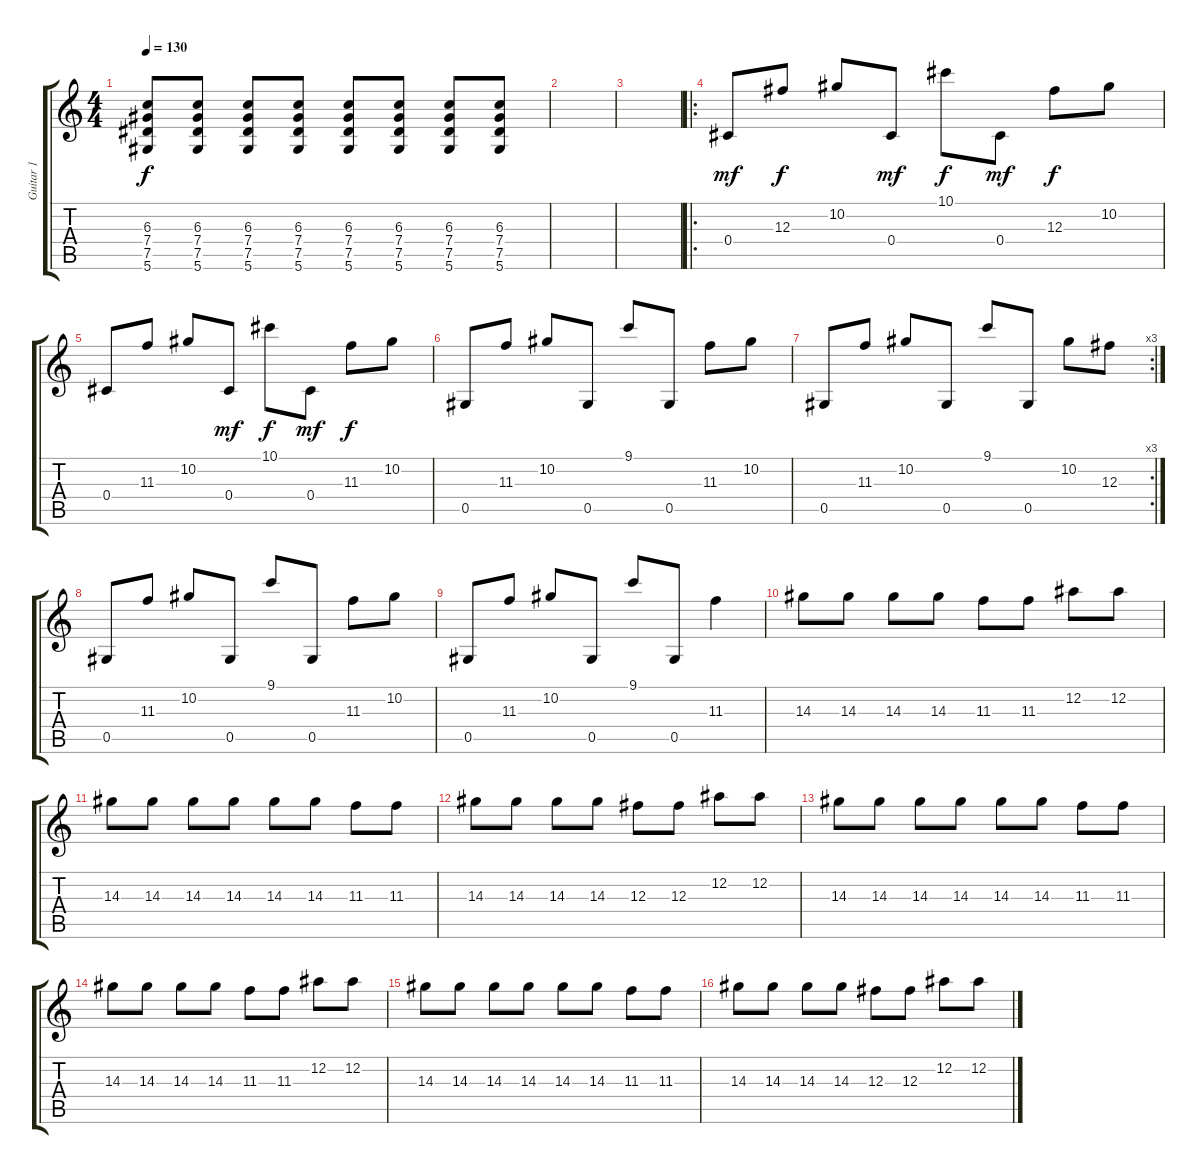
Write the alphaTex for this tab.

\track ("Guitar 1" "Guitar 1") {instrument distortionguitar}
\staff {score tabs}
\tuning (Eb4 Bb3 Gb3 Db3 Ab2 Eb2) {hide}
\ts (4 4)
\tempo 130
\clef g2
\ks c
(6.3 7.4 7.5 5.6).8{dy f} (6.3 7.4 7.5 5.6).8 (6.3 7.4 7.5 5.6).8 (6.3 7.4 7.5 5.6).8 (6.3 7.4 7.5 5.6).8 (6.3 7.4 7.5 5.6).8 (6.3 7.4 7.5 5.6).8 (6.3 7.4 7.5 5.6).8 |
|
|
\ro
0.4.8{dy mf volume 12 instrument lead1square} 12.3.8{dy f} 10.2.8 0.4.8{dy mf} 10.1.8{dy f} 0.4.8{dy mf} 12.3.8{dy f} 10.2.8 |
0.4.8{instrument lead1square} 11.3.8 10.2.8 0.4.8{dy mf} 10.1.8{dy f} 0.4.8{dy mf} 11.3.8{dy f} 10.2.8 |
0.5.8{instrument lead1square} 11.3.8 10.2.8 0.5.8 9.1.8 0.5.8 11.3.8 10.2.8 |
\rc 3
0.5.8{instrument lead1square} 11.3.8 10.2.8 0.5.8 9.1.8 0.5.8 10.2.8 12.3.8 |
0.5.8{instrument lead1square} 11.3.8 10.2.8 0.5.8 9.1.8 0.5.8 11.3.8 10.2.8 |
0.5.8{instrument lead1square} 11.3.8 10.2.8 0.5.8 9.1.8 0.5.8 11.3.4 |
14.3.8{balance 8 instrument lead1square} 14.3.8 14.3.8 14.3.8 11.3.8 11.3.8 12.2.8 12.2.8 |
14.3.8 14.3.8 14.3.8 14.3.8 14.3.8 14.3.8 11.3.8 11.3.8 |
14.3.8 14.3.8 14.3.8 14.3.8 12.3.8 12.3.8 12.2.8 12.2.8 |
14.3.8 14.3.8 14.3.8 14.3.8 14.3.8 14.3.8 11.3.8 11.3.8 |
14.3.8{instrument lead1square} 14.3.8 14.3.8 14.3.8 11.3.8 11.3.8 12.2.8 12.2.8 |
14.3.8 14.3.8 14.3.8 14.3.8 14.3.8 14.3.8 11.3.8 11.3.8 |
14.3.8 14.3.8 14.3.8 14.3.8 12.3.8 12.3.8 12.2.8 12.2.8
